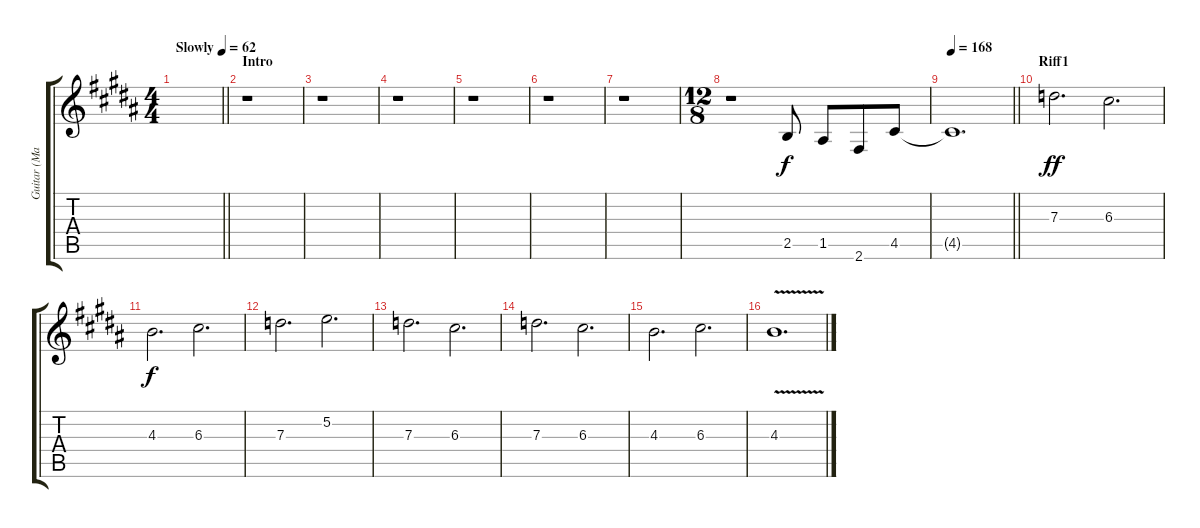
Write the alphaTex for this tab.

\track ("Guitar (Mavrin)" "Guitar (Ma") {instrument distortionguitar}
\staff {score tabs}
\tuning (E4 B3 G3 D3 A2 E2) {hide}
\ts (4 4)
\tempo (62 "Slowly")
\clef g2
\barLineRight lightlight
\ks b
|
\section ("" "Intro")
r.1 |
r.1 |
r.1 |
r.1 |
r.1 |
r.1 |
\ts (12 8)
r.1 2.5.8 1.5.8 2.6.8 4.5.8 |
\tempo 168
\barLineRight lightlight
4.5{t}.1{d} |
\section ("" "Riff1")
7.3.2{d dy ff} 6.3.2{d} |
4.3.2{d dy f} 6.3.2{d} |
7.3.2{d} 5.2.2{d} |
7.3.2{d} 6.3.2{d} |
7.3.2{d} 6.3.2{d} |
4.3.2{d} 6.3.2{d} |
4.3{v}.1{d}
